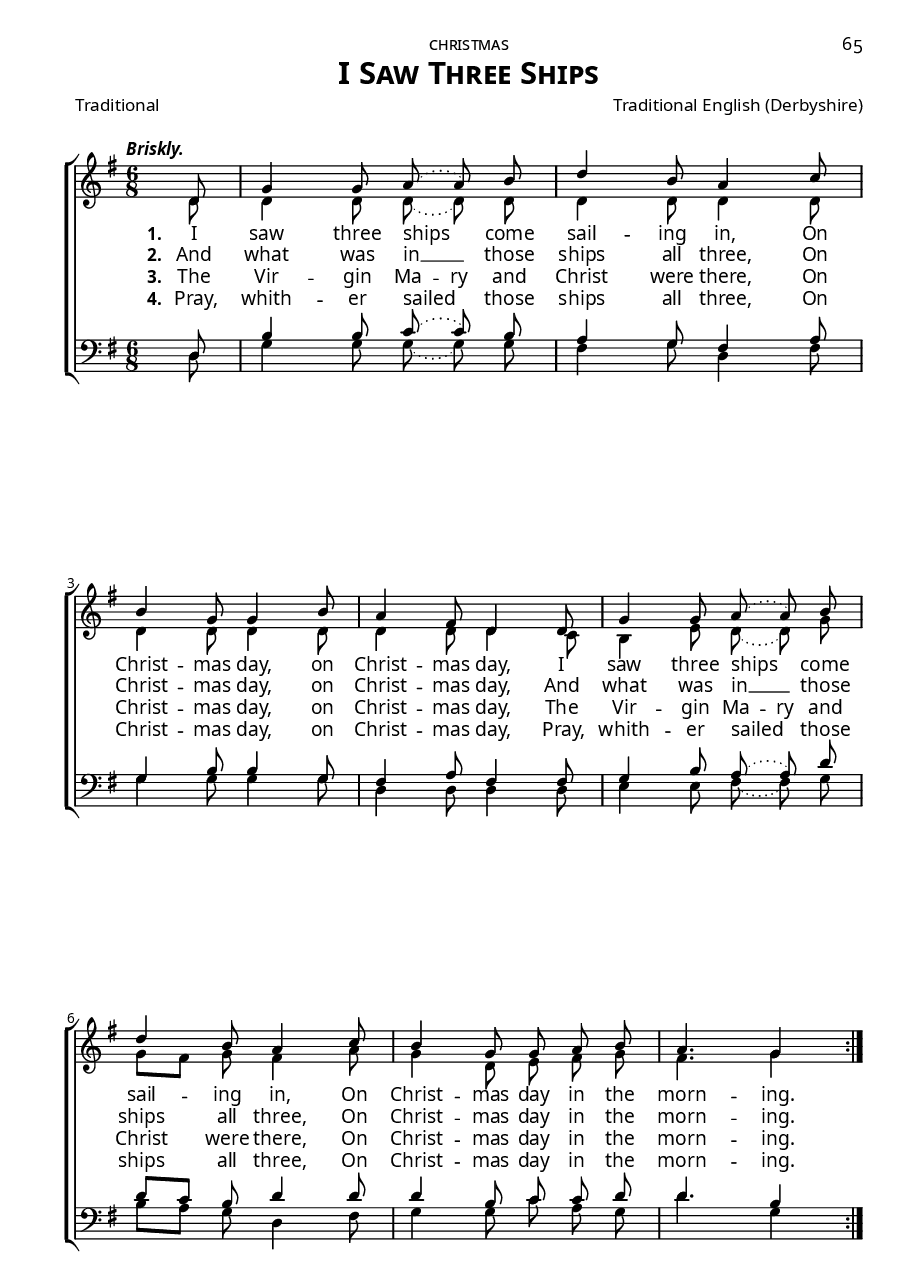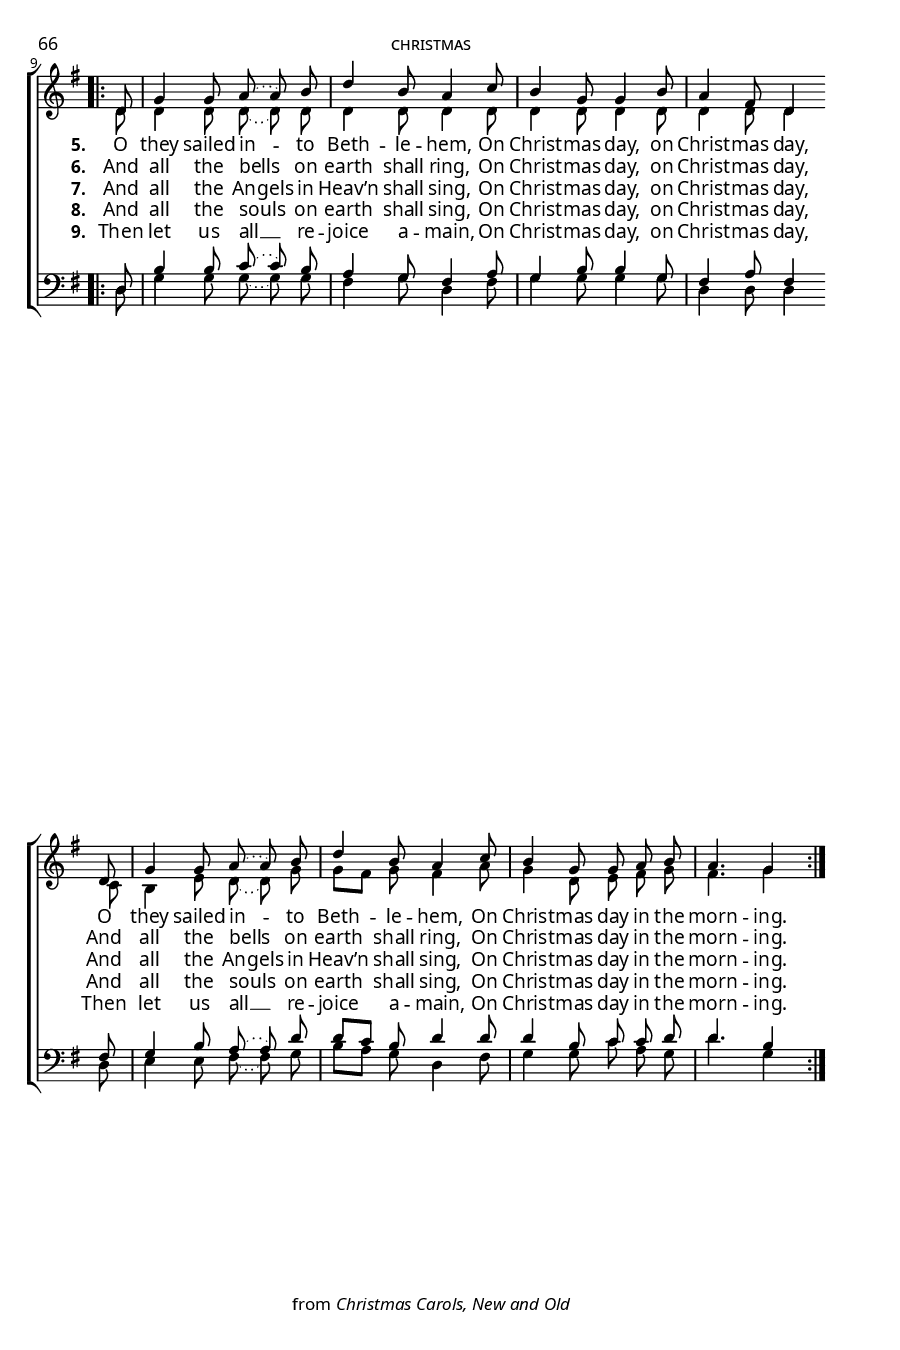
\version "2.14.2"
\include "util.ly"
\header {
  title = \markup{\override #'(font-name . "Garamond Premier Pro Semibold"){ \abs-fontsize #15 \smallCapsOldStyle"I Saw Three Ships"}}
  poet = \markup\oldStyleNum"Traditional"
  composer = \markup\oldStyleNum"Traditional English (Derbyshire)"
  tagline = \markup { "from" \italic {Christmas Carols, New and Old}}
}
\paper {
  paper-height = 9\in
  paper-width = 6\in
  indent = 0\in
  %system-system-spacing = #'((basic-distance . 10) (padding . 0))
  %system-system-spacing =
  %  #'((basic-distance . 0)
  %     (minimum-distance . 0)
  %     (padding . -0.35)
  %     (stretchability . 100))
  ragged-last-bottom = ##f
  ragged-bottom = ##f
  two-sided = ##t
  inner-margin = 0.5\in
  outer-margin = 0.25\in
  top-margin = 0.25\in
  bottom-margin = 0.25\in
  first-page-number = #065
  print-first-page-number = ##t
  headerLine = \markup{\override #'(font-name . "Garamond Premier Pro") \smallCapsOldStyle"christmas"}
  oddHeaderMarkup = \markup\fill-line{
     \override #'(font-name . "Garamond Premier Pro")\abs-fontsize #8.5
     \combine 
        \fill-line{"" \on-the-fly #print-page-number-check-first
        \oldStylePageNum""
        }
        \fill-line{\headerLine}
  }
  evenHeaderMarkup = \markup {
     \override #'(font-name . "Garamond Premier Pro")\abs-fontsize #8.5
     \combine
        \on-the-fly #print-page-number-check-first
        \oldStylePageNum""
        \fill-line{\headerLine}
  }
}
#(set-global-staff-size 15) \paper{ #(define fonts (make-pango-font-tree "GoudyOlSt BT" "Garamond Premier Pro" "Garamond Premier Pro" (/ 15 20))) }
global = {
  \key g \major
  \time 6/8
  \autoBeamOff
  \override DynamicLineSpanner #'staff-padding = #0.0
  \override DynamicLineSpanner #'Y-extent = #'(-1 . 1)
  \override DynamicText #'X-offset = #-6
}

sopMusic = \relative c' {
    \repeat volta 2 {
    \partial 8 d8 |
    \slurDotted  g4 g8\noBeam a\noBeam( a\noBeam) b |
    d4 b8 a4 c8 |
    
    b4 g8 g4 b8 |
    a4 fis8 d4 \bar"" d8 |
    g4 g8\noBeam a\noBeam( a\noBeam) b |
    
    d4 b8 a4 c8 |
    b4 g8\noBeam g\noBeam a\noBeam b |
    \partial 8*5 a4. g4 \break
  }
}
sopWords = \lyricmode {
  
}

altoMusic = \relative c' {
  d8 |
  \slurDotted d4 d8 d\noBeam( d\noBeam) d |
  d4 d8 d4 d8 |
  
  d4 d8 d4 d8 |
  d4 d8 d4 c8 |
  b4 e8 d\noBeam( d\noBeam) g |
  \slurSolid g[ fis] g8 fis4 a8 |
  g4 d8\noBeam e\noBeam fis\noBeam g |
  fis4. g4
}
altoWords = \lyricmode {
  \dropLyricsIX
  \set stanza = #"1. "
  \set ignoreMelismata = ##t
  I saw three ships _ come sail -- ing in,
  On Christ -- mas day, on Christ -- mas day,
  I saw three ships _ come sail -- ing in,
  On Christ -- mas day in the morn -- ing.
  
  
  \set stanza = #"5. "
  \set ignoreMelismata = ##t
  O they sailed in -- _ to Beth -- le -- hem,
  On Christ -- mas day, on Christ -- mas day,
  O they sailed in -- _ to Beth -- le -- hem,
  On Christ -- mas day in the morn -- ing.
}
altoWordsII = \lyricmode {
  \dropLyricsIX
  \set stanza = #"2. "
  \set ignoreMelismata = ##t
  And what was in __ _ those ships all three,
  On Christ -- mas day, on Christ -- mas day,
  And what was in __ _ those ships all three,
  On Christ -- mas day in the morn -- ing.
  
  
  \set stanza = #"6. "
  \set ignoreMelismata = ##t
  And all the bells _ on earth shall ring,
  On Christ -- mas day, on Christ -- mas day,
  And all the bells _ on earth shall ring,
  On Christ -- mas day in the morn -- ing.
}
altoWordsIII = \lyricmode {
  \dropLyricsIX
  \set stanza = #"3. "
  \set ignoreMelismata = ##t
  The Vir -- gin Ma -- ry and Christ were there,
  On Christ -- mas day, on Christ -- mas day,
  The Vir -- gin Ma -- ry and Christ were there,
  On Christ -- mas day in the morn -- ing.
  
  
  \set stanza = #"7. "
  \set ignoreMelismata = ##t
  And all the An -- gels in Heav’n shall sing,
  On Christ -- mas day, on Christ -- mas day,
  And all the An -- gels in Heav’n shall sing,
  On Christ -- mas day in the morn -- ing.
}
altoWordsIV = \lyricmode {
  \dropLyricsIX
  \set stanza = #"4. "
  \set ignoreMelismata = ##t
  Pray, whith -- er sailed _ those ships all three,
  On Christ -- mas day, on Christ -- mas day,
  Pray, whith -- er sailed _ those ships all three,
  On Christ -- mas day in the morn -- ing.
  
  \set stanza = #"8. "
  \set ignoreMelismata = ##t
  And all the souls _ on earth shall sing,
  On Christ -- mas day, on Christ -- mas day,
  And all the souls _ on earth shall sing,
  On Christ -- mas day in the morn -- ing.
}
altoWordsV = \lyricmode {
  \dropLyricsIX
  \repeat unfold 32 \skip1
  \set stanza = #"9. "
  \set ignoreMelismata = ##t
  Then let us all __ _ re -- joice a -- main,
  On Christ -- mas day, on Christ -- mas day,
  Then let us all __ _ re -- joice a -- main,
  On Christ -- mas day in the morn -- ing.
}
altoWordsVI = \lyricmode {
}
altoWordsVII = \lyricmode {
}
altoWordsVIII = \lyricmode {
}
altoWordsIX = \lyricmode {
}

tenorMusic = \relative c {
  d8 |
  \slurDotted b'4 b8 c\noBeam( c\noBeam) b |
  a4 g8 fis4 a8 |
  
  g4 b8 b4 g8 |
  fis4 a8 fis4 fis8 |
  g4 b8 a\noBeam( a\noBeam) d |
  
  \slurSolid d[ c] b d4 d8 |
  d4 b8 c\noBeam c\noBeam d |
  d4. b4
}
tenorWords = \lyricmode {

}

bassMusic = \relative c {
  d8 |
  \slurDotted g4 g8 g\noBeam( g\noBeam) g |
  fis4 g8 d4 fis8 |
  
  g4 g8 g4 g8 |
  d4 d8 d4 d8 |
  e4 e8 fis\noBeam( fis\noBeam) g |
  
  \slurSolid b[ a] g d4 fis8 |
  g4 g8 c\noBeam a\noBeam g |
  d'4. g,4
}
bassWords = \lyricmode {

}

\score {
  <<
   \new ChoirStaff <<
%    \new Lyrics = sopranos \with { \override VerticalAxisGroup #'nonstaff-relatedstaff-spacing = #'((basic-distance . 1)) }
    \new Staff = women <<
      \new Voice = "sopranos" { \voiceOne << \global {\tempo \markup\italic"Briskly." \sopMusic \sopMusic} >> }
      \new Voice = "altos" { \voiceTwo << \global \repeat unfold2 \altoMusic >> }
    >>
    \new Lyrics \with { alignAboveContext = #"women" \override VerticalAxisGroup #'nonstaff-relatedstaff-spacing = #'((basic-distance . 1))} \lyricsto "sopranos" \sopWords
    \new Lyrics = "altosIX"  \with { alignBelowContext = #"women" } \lyricsto "sopranos" \altoWordsIX
    \new Lyrics = "altosVIII"  \with { alignBelowContext = #"women" } \lyricsto "sopranos" \altoWordsVIII
    \new Lyrics = "altosVII"  \with { alignBelowContext = #"women" } \lyricsto "sopranos" \altoWordsVII
    \new Lyrics = "altosVI"  \with { alignBelowContext = #"women" } \lyricsto "sopranos" \altoWordsVI
    \new Lyrics = "altosV"  \with { alignBelowContext = #"women" } \lyricsto "sopranos" \altoWordsV
    \new Lyrics = "altosIV"  \with { alignBelowContext = #"women" } \lyricsto "sopranos" \altoWordsIV
    \new Lyrics = "altosIII"  \with { alignBelowContext = #"women" } \lyricsto "sopranos" \altoWordsIII
    \new Lyrics = "altosII"  \with { alignBelowContext = #"women" } \lyricsto "sopranos" \altoWordsII
    \new Lyrics = "altos"  \with { alignBelowContext = #"women" \override VerticalAxisGroup #'nonstaff-relatedstaff-spacing = #'((padding . -0.7)) } \lyricsto "sopranos" \altoWords
   \new Staff = men <<
      \clef bass
      \new Voice = "tenors" { \voiceOne << \global \repeat unfold2 \tenorMusic >> }
      \new Voice = "basses" { \voiceTwo << \global \repeat unfold2 \bassMusic >> }
    >>
    \new Lyrics \with { alignAboveContext = #"men" \override VerticalAxisGroup #'nonstaff-relatedstaff-spacing = #'((basic-distance . 1)) } \lyricsto "tenors" \tenorWords
    \new Lyrics \with { alignBelowContext = #"men" \override VerticalAxisGroup #'nonstaff-relatedstaff-spacing = #'((basic-distance . 1)) } \lyricsto "basses" \bassWords
  >>
%    \new PianoStaff << \new Staff { \new Voice { \pianoRH } } \new Staff { \clef "bass" \pianoLH } >>
  >>
  \layout {
    \context {
      \Score
      %\override SpacingSpanner #'base-shortest-duration = #(ly:make-moment 1 8)
      %\override SpacingSpanner #'common-shortest-duration = #(ly:make-moment 1 4)
    }
    \context {
      % Remove all empty staves
      % \Staff \RemoveEmptyStaves \override VerticalAxisGroup #'remove-first = ##t
    }
    \context {
      \Lyrics
      \override LyricText #'X-offset = #center-on-word
    }
  }
}

